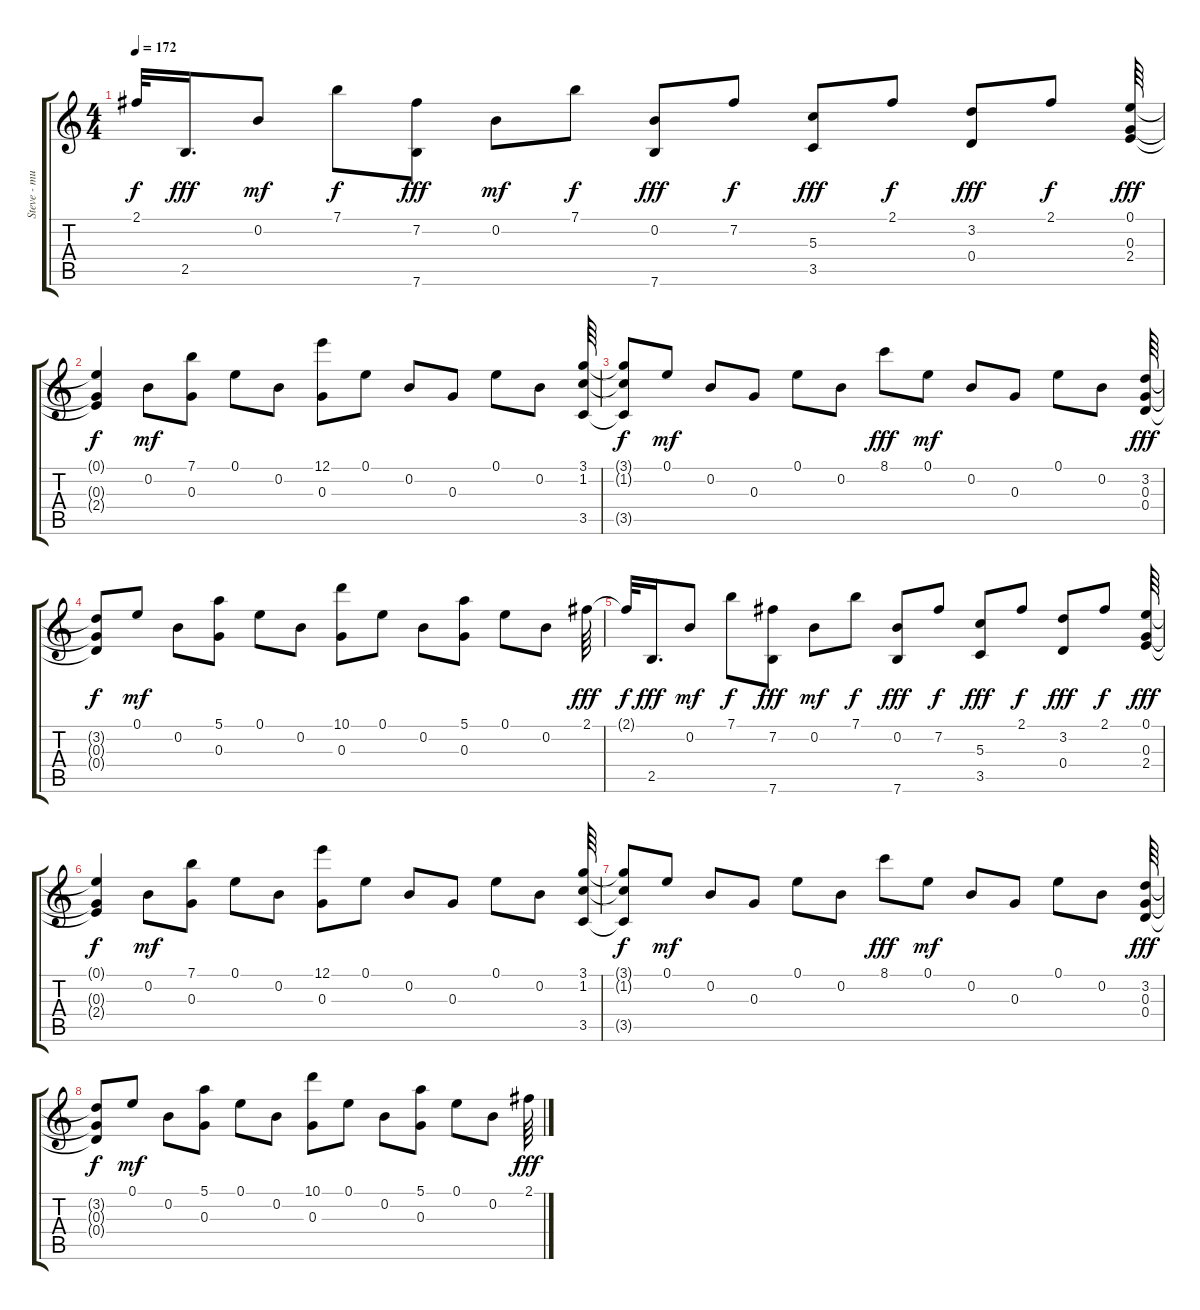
\track ("Steve - mute/clean guitar" "Steve - mu") {instrument electricbasspick}
\staff {score tabs}
\tuning (E4 B3 G3 D3 A2 E2) {hide}
\ts (4 4)
\tempo 172
\clef g2
\ks c
2.1{t}.32{dy f} 2.5.16{d dy fff} 0.2.8{dy mf} 7.1.8{dy f} (7.2 7.6).8{dy fff} 0.2.8{dy mf} 7.1.8{dy f} (0.2 7.6).8{dy fff} 7.2.8{dy f} (5.3 3.5).8{dy fff} 2.1.8{dy f} (3.2 0.4).8{dy fff} 2.1.8{dy f} (0.1 0.3 2.4).64{dy fff} |
(0.1{t} 0.3{t} 2.4{t}).4{dy f} 0.2.8{dy mf} (7.1 0.3).8 0.1.8 0.2.8 (12.1 0.3).8 0.1.8 0.2.8 0.3.8 0.1.8 0.2.8 (3.1 1.2 3.5).64 |
(3.1{t} 1.2{t} 3.5{t}).8{dy f} 0.1.8{dy mf} 0.2.8 0.3.8 0.1.8 0.2.8 8.1.8{dy fff} 0.1.8{dy mf} 0.2.8 0.3.8 0.1.8 0.2.8 (3.2 0.3 0.4).64{dy fff} |
(3.2{t} 0.3{t} 0.4{t}).8{dy f} 0.1.8{dy mf} 0.2.8 (5.1 0.3).8 0.1.8 0.2.8 (10.1 0.3).8 0.1.8 0.2.8 (5.1 0.3).8 0.1.8 0.2.8 2.1.64{dy fff} |
2.1{t}.32{dy f} 2.5.16{d dy fff} 0.2.8{dy mf} 7.1.8{dy f} (7.2 7.6).8{dy fff} 0.2.8{dy mf} 7.1.8{dy f} (0.2 7.6).8{dy fff} 7.2.8{dy f} (5.3 3.5).8{dy fff} 2.1.8{dy f} (3.2 0.4).8{dy fff} 2.1.8{dy f} (0.1 0.3 2.4).64{dy fff} |
(0.1{t} 0.3{t} 2.4{t}).4{dy f} 0.2.8{dy mf} (7.1 0.3).8 0.1.8 0.2.8 (12.1 0.3).8 0.1.8 0.2.8 0.3.8 0.1.8 0.2.8 (3.1 1.2 3.5).64 |
(3.1{t} 1.2{t} 3.5{t}).8{dy f} 0.1.8{dy mf} 0.2.8 0.3.8 0.1.8 0.2.8 8.1.8{dy fff} 0.1.8{dy mf} 0.2.8 0.3.8 0.1.8 0.2.8 (3.2 0.3 0.4).64{dy fff} |
(3.2{t} 0.3{t} 0.4{t}).8{dy f} 0.1.8{dy mf} 0.2.8 (5.1 0.3).8 0.1.8 0.2.8 (10.1 0.3).8 0.1.8 0.2.8 (5.1 0.3).8 0.1.8 0.2.8 2.1.64{dy fff}
